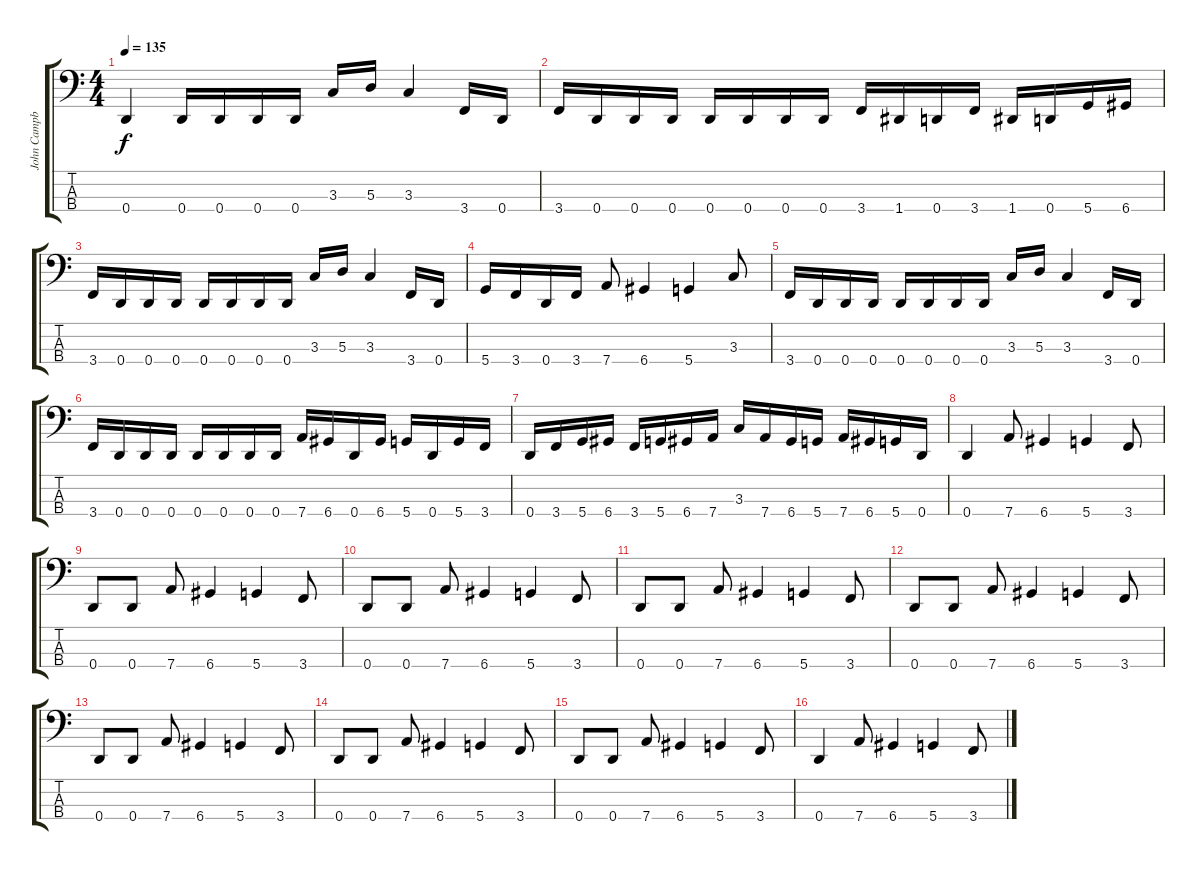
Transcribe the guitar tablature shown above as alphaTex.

\track ("John Campbell (Bass)" "John Campb") {instrument electricbasspick}
\staff {score tabs}
\tuning (G2 D2 A1 D1) {hide}
\ts (4 4)
\tempo 135
\clef f4
\ks c
0.4.4{dy f} 0.4.16 0.4.16 0.4.16 0.4.16 3.3.16 5.3.16 3.3.4 3.4.16 0.4.16 |
3.4.16 0.4.16 0.4.16 0.4.16 0.4.16 0.4.16 0.4.16 0.4.16 3.4.16 1.4.16 0.4.16 3.4.16 1.4.16 0.4.16 5.4.16 6.4.16 |
3.4.16 0.4.16 0.4.16 0.4.16 0.4.16 0.4.16 0.4.16 0.4.16 3.3.16 5.3.16 3.3.4 3.4.16 0.4.16 |
5.4.16 3.4.16 0.4.16 3.4.16 7.4.8 6.4.4 5.4.4 3.3.8 |
3.4.16 0.4.16 0.4.16 0.4.16 0.4.16 0.4.16 0.4.16 0.4.16 3.3.16 5.3.16 3.3.4 3.4.16 0.4.16 |
3.4.16 0.4.16 0.4.16 0.4.16 0.4.16 0.4.16 0.4.16 0.4.16 7.4.16 6.4.16 0.4.16 6.4.16 5.4.16 0.4.16 5.4.16 3.4.16 |
0.4.16 3.4.16 5.4.16 6.4.16 3.4.16 5.4.16 6.4.16 7.4.16 3.3.16 7.4.16 6.4.16 5.4.16 7.4.16 6.4.16 5.4.16 0.4.16 |
0.4.4 7.4.8 6.4.4 5.4.4 3.4.8 |
0.4.8 0.4.8 7.4.8 6.4.4 5.4.4 3.4.8 |
0.4.8 0.4.8 7.4.8 6.4.4 5.4.4 3.4.8 |
0.4.8 0.4.8 7.4.8 6.4.4 5.4.4 3.4.8 |
0.4.8 0.4.8 7.4.8 6.4.4 5.4.4 3.4.8 |
0.4.8 0.4.8 7.4.8 6.4.4 5.4.4 3.4.8 |
0.4.8 0.4.8 7.4.8 6.4.4 5.4.4 3.4.8 |
0.4.8 0.4.8 7.4.8 6.4.4 5.4.4 3.4.8 |
0.4.4 7.4.8 6.4.4 5.4.4 3.4.8
